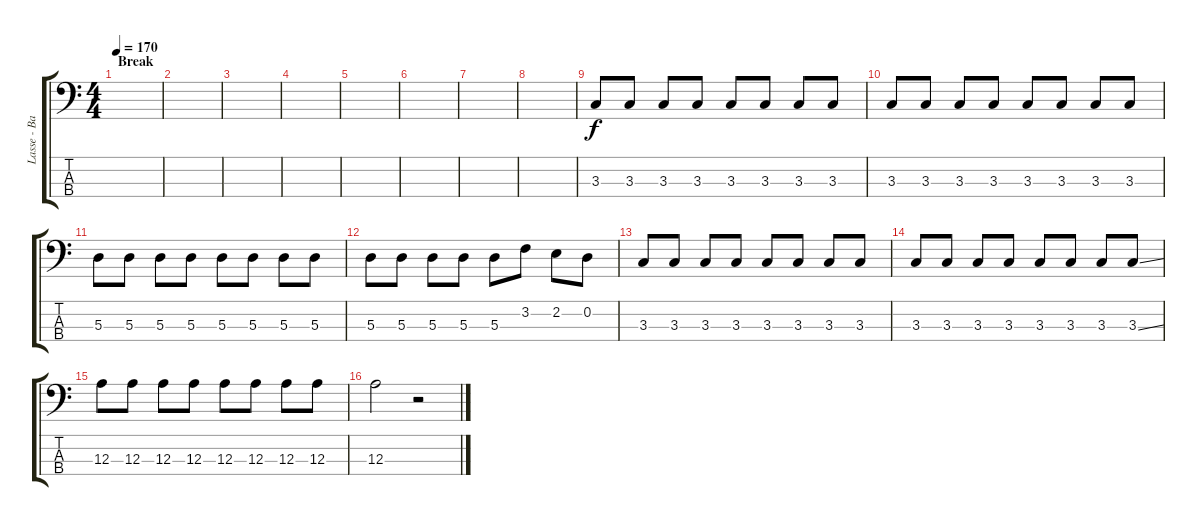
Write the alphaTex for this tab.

\track ("Lasse - Bass" "Lasse - Ba") {instrument electricbasspick}
\staff {score tabs}
\tuning (G2 D2 A1 D1) {hide}
\ts (4 4)
\section ("" "Break")
\tempo 170
\clef f4
\ks c
|
|
|
|
|
|
|
|
3.3.8 3.3.8 3.3.8 3.3.8 3.3.8 3.3.8 3.3.8 3.3.8 |
3.3.8 3.3.8 3.3.8 3.3.8 3.3.8 3.3.8 3.3.8 3.3.8 |
5.3.8 5.3.8 5.3.8 5.3.8 5.3.8 5.3.8 5.3.8 5.3.8 |
5.3.8 5.3.8 5.3.8 5.3.8 5.3.8 3.2.8 2.2.8 0.2.8 |
3.3.8 3.3.8 3.3.8 3.3.8 3.3.8 3.3.8 3.3.8 3.3.8 |
3.3.8 3.3.8 3.3.8 3.3.8 3.3.8 3.3.8 3.3.8 3.3{ss}.8 |
12.3.8 12.3.8 12.3.8 12.3.8 12.3.8 12.3.8 12.3.8 12.3.8 |
12.3.2 r.2
